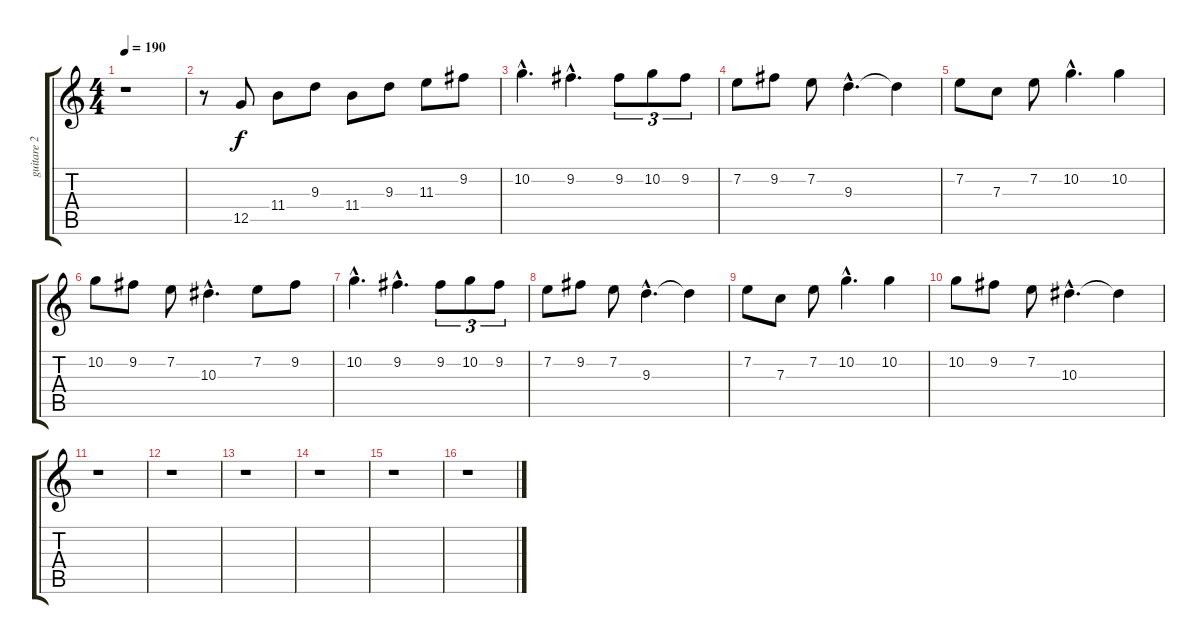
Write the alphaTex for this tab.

\track ("guitare 2" "guitare 2") {instrument distortionguitar}
\staff {score tabs}
\tuning (D4 A3 F3 C3 G2 D2) {hide}
\ts (4 4)
\tempo 190
\clef g2
\ks c
r.1{dy f} |
r.8 12.5.8 11.4.8 9.3.8 11.4.8 9.3.8 11.3.8 9.2.8 |
10.2{hac}.4{d} 9.2{hac}.4{d} 9.2.8{tu (3 2)} 10.2.8{tu (3 2)} 9.2.8{tu (3 2)} |
7.2.8 9.2.8 7.2.8 9.3{hac}.4{d} 9.3{t}.4 |
7.2.8 7.3.8 7.2.8 10.2{hac}.4{d} 10.2.4 |
10.2.8 9.2.8 7.2.8 10.3{hac}.4{d} 7.2.8 9.2.8 |
10.2{hac}.4{d} 9.2{hac}.4{d} 9.2.8{tu (3 2)} 10.2.8{tu (3 2)} 9.2.8{tu (3 2)} |
7.2.8 9.2.8 7.2.8 9.3{hac}.4{d} 9.3{t}.4 |
7.2.8 7.3.8 7.2.8 10.2{hac}.4{d} 10.2.4 |
10.2.8 9.2.8 7.2.8 10.3{hac}.4{d} 10.3{t}.4 |
r.1 |
r.1 |
r.1 |
r.1 |
r.1 |
r.1
